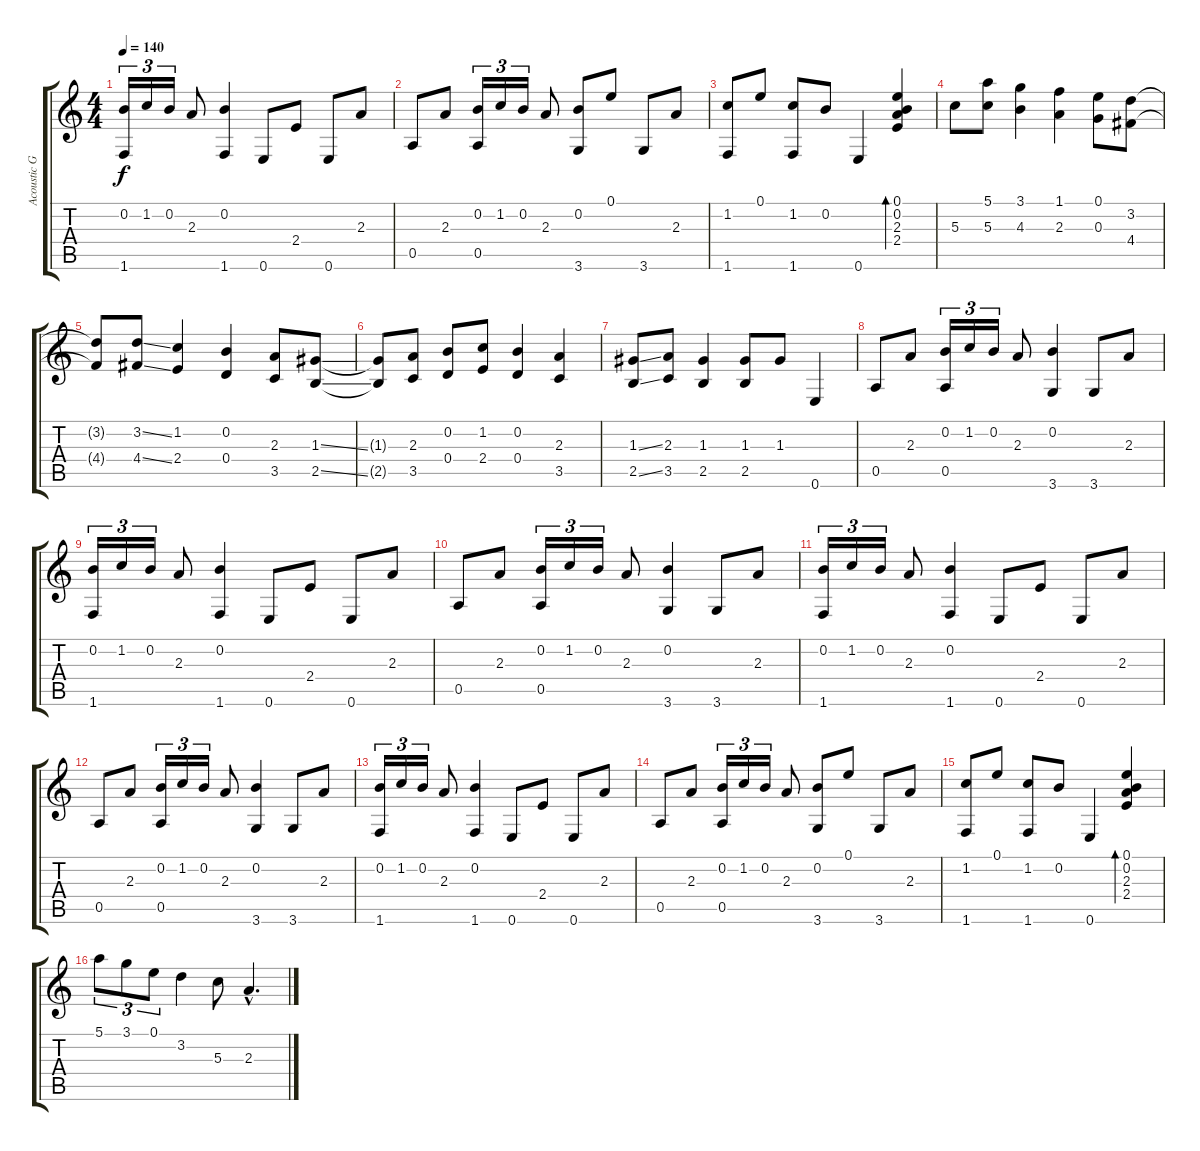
\track ("Acoustic Guitar (steel)" "Acoustic G") {instrument acousticguitarsteel}
\staff {score tabs}
\tuning (E4 B3 G3 D3 A2 E2) {hide}
\ts (4 4)
\tempo 140
\clef g2
\ks c
(0.2 1.6).16{tu (3 2) dy f} 1.2.16{tu (3 2)} 0.2.16{tu (3 2)} 2.3.8 (0.2 1.6).4 0.6.8 2.4.8 0.6.8 2.3.8 |
0.5.8 2.3.8 (0.2 0.5).16{tu (3 2)} 1.2.16{tu (3 2)} 0.2.16{tu (3 2)} 2.3.8 (0.2 3.6).8 0.1.8 3.6.8 2.3.8 |
(1.2 1.6).8 0.1.8 (1.2 1.6).8 0.2.8 0.6.4 (0.1 0.2 2.3 2.4).4{bd 120} |
5.3.8 (5.1 5.3).8 (3.1 4.3).4 (1.1 2.3).4 (0.1 0.3).8 (3.2 4.4).8 |
(3.2{t} 4.4{t}).8 (3.2{ss} 4.4{ss}).8 (1.2 2.4).4 (0.2 0.4).4 (2.3 3.5).8 (1.3{ss} 2.5{ss}).8 |
(1.3{t} 2.5{t}).8 (2.3 3.5).8 (0.2 0.4).8 (1.2 2.4).8 (0.2 0.4).4 (2.3 3.5).4 |
(1.3{ss} 2.5{ss}).8 (2.3 3.5).8 (1.3 2.5).4 (1.3 2.5).8 1.3.8 0.6.4 |
0.5.8 2.3.8 (0.2 0.5).16{tu (3 2)} 1.2.16{tu (3 2)} 0.2.16{tu (3 2)} 2.3.8 (0.2 3.6).4 3.6.8 2.3.8 |
(0.2 1.6).16{tu (3 2)} 1.2.16{tu (3 2)} 0.2.16{tu (3 2)} 2.3.8 (0.2 1.6).4 0.6.8 2.4.8 0.6.8 2.3.8 |
0.5.8 2.3.8 (0.2 0.5).16{tu (3 2)} 1.2.16{tu (3 2)} 0.2.16{tu (3 2)} 2.3.8 (0.2 3.6).4 3.6.8 2.3.8 |
(0.2 1.6).16{tu (3 2)} 1.2.16{tu (3 2)} 0.2.16{tu (3 2)} 2.3.8 (0.2 1.6).4 0.6.8 2.4.8 0.6.8 2.3.8 |
0.5.8 2.3.8 (0.2 0.5).16{tu (3 2)} 1.2.16{tu (3 2)} 0.2.16{tu (3 2)} 2.3.8 (0.2 3.6).4 3.6.8 2.3.8 |
(0.2 1.6).16{tu (3 2)} 1.2.16{tu (3 2)} 0.2.16{tu (3 2)} 2.3.8 (0.2 1.6).4 0.6.8 2.4.8 0.6.8 2.3.8 |
0.5.8 2.3.8 (0.2 0.5).16{tu (3 2)} 1.2.16{tu (3 2)} 0.2.16{tu (3 2)} 2.3.8 (0.2 3.6).8 0.1.8 3.6.8 2.3.8 |
(1.2 1.6).8 0.1.8 (1.2 1.6).8 0.2.8 0.6.4 (0.1 0.2 2.3 2.4).4{bd 120} |
5.1.8{tu (3 2)} 3.1.8{tu (3 2)} 0.1.8{tu (3 2)} 3.2.4 5.3.8 2.3{hac}.4{d}
